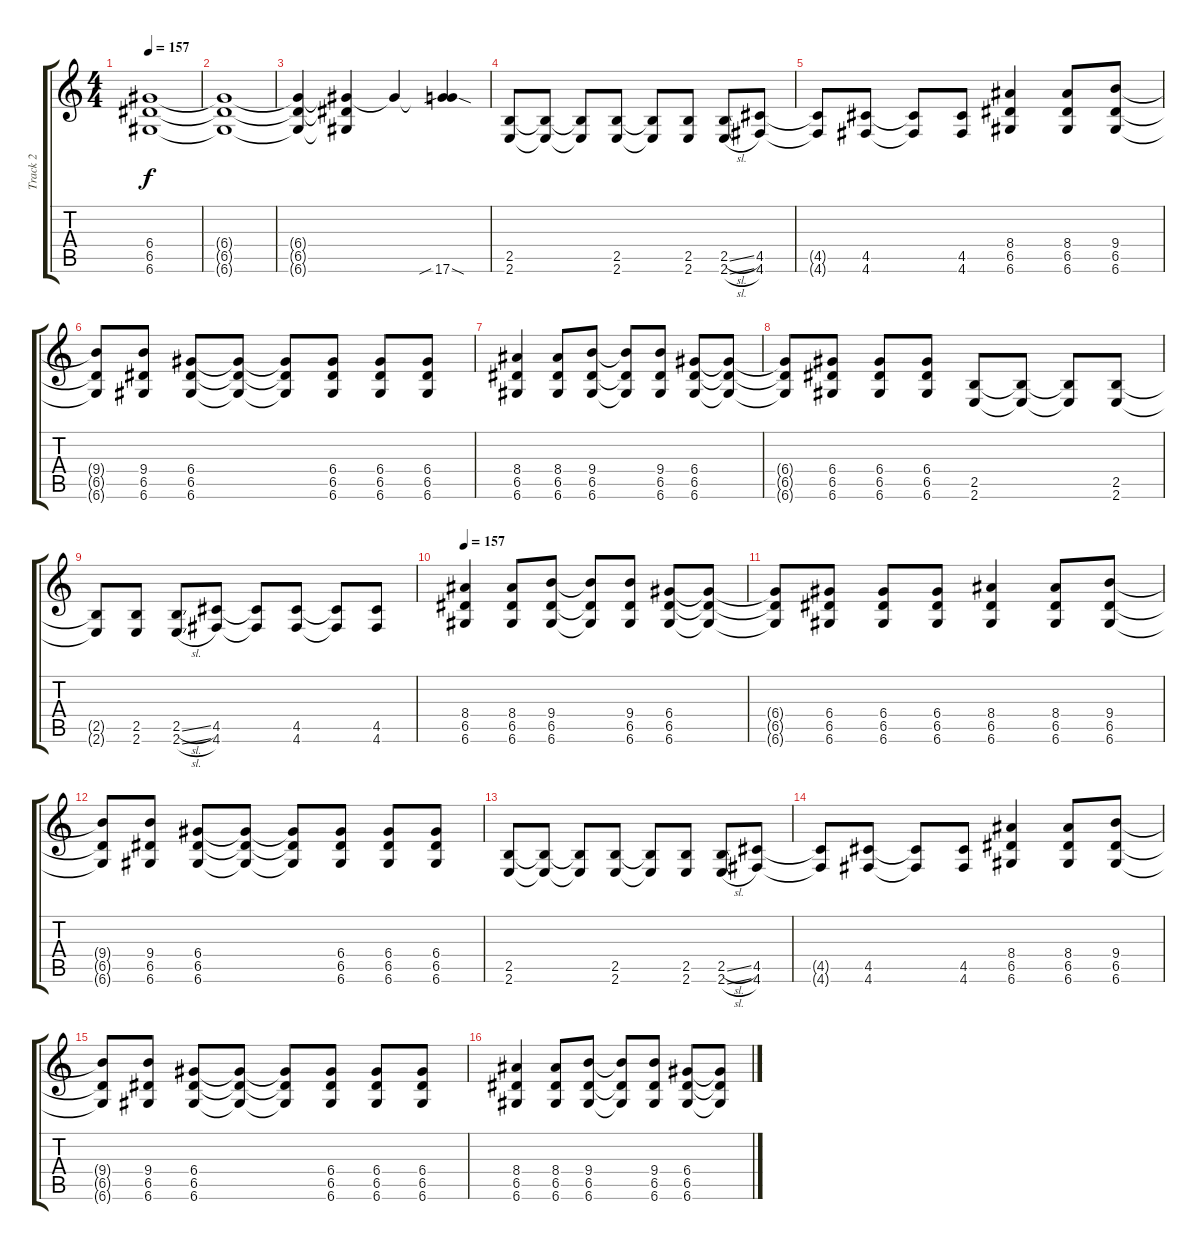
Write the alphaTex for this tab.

\track ("Track 2" "Track 2") {instrument electricguitarjazz}
\staff {score tabs}
\tuning (E4 B3 G3 D3 A2 D2) {hide}
\ts (4 4)
\tempo 157
\clef g2
\ks c
(6.4 6.5 6.6).1{dy f} |
(6.4{t} 6.5{t} 6.6{t}).1 |
(6.4{t} 6.5{t} 6.6{t}).4 (6.4{t} 6.5{t} 6.6{t}).4 6.4{t}.4 (6.4{t} 17.6{sib sod}).4 |
(2.5 2.6).8 (2.5{t} 2.6{t}).8 (2.5{t} 2.6{t}).8 (2.5 2.6).8 (2.5{t} 2.6{t}).8 (2.5 2.6).8 (2.5{sl} 2.6{sl}).8 (4.5 4.6).8 |
(4.5{t} 4.6{t}).8 (4.5 4.6).8 (4.5{t} 4.6{t}).8 (4.5 4.6).8 (8.4 6.5 6.6).4 (8.4 6.5 6.6).8 (9.4 6.5 6.6).8 |
(9.4{t} 6.5{t} 6.6{t}).8 (9.4 6.5 6.6).8 (6.4 6.5 6.6).8 (6.4{t} 6.5{t} 6.6{t}).8 (6.4{t} 6.5{t} 6.6{t}).8 (6.4 6.5 6.6).8 (6.4 6.5 6.6).8 (6.4 6.5 6.6).8 |
(8.4 6.5 6.6).4 (8.4 6.5 6.6).8 (9.4 6.5 6.6).8 (9.4{t} 6.5{t} 6.6{t}).8 (9.4 6.5 6.6).8 (6.4 6.5 6.6).8 (6.4{t} 6.5{t} 6.6{t}).8 |
(6.4{t} 6.5{t} 6.6{t}).8 (6.4 6.5 6.6).8 (6.4 6.5 6.6).8 (6.4 6.5 6.6).8 (2.5 2.6).8 (2.5{t} 2.6{t}).8 (2.5{t} 2.6{t}).8 (2.5 2.6).8 |
(2.5{t} 2.6{t}).8 (2.5 2.6).8 (2.5{sl} 2.6{sl}).8 (4.5 4.6).8 (4.5{t} 4.6{t}).8 (4.5 4.6).8 (4.5{t} 4.6{t}).8 (4.5 4.6).8 |
\tempo 157
(8.4 6.5 6.6).4{volume 13 instrument distortionguitar} (8.4 6.5 6.6).8 (9.4 6.5 6.6).8 (9.4{t} 6.5{t} 6.6{t}).8 (9.4 6.5 6.6).8 (6.4 6.5 6.6).8 (6.4{t} 6.5{t} 6.6{t}).8 |
(6.4{t} 6.5{t} 6.6{t}).8 (6.4 6.5 6.6).8 (6.4 6.5 6.6).8 (6.4 6.5 6.6).8 (8.4 6.5 6.6).4 (8.4 6.5 6.6).8 (9.4 6.5 6.6).8 |
(9.4{t} 6.5{t} 6.6{t}).8 (9.4 6.5 6.6).8 (6.4 6.5 6.6).8 (6.4{t} 6.5{t} 6.6{t}).8 (6.4{t} 6.5{t} 6.6{t}).8 (6.4 6.5 6.6).8 (6.4 6.5 6.6).8 (6.4 6.5 6.6).8 |
(2.5 2.6).8 (2.5{t} 2.6{t}).8 (2.5{t} 2.6{t}).8 (2.5 2.6).8 (2.5{t} 2.6{t}).8 (2.5 2.6).8 (2.5{sl} 2.6{sl}).8 (4.5 4.6).8 |
(4.5{t} 4.6{t}).8 (4.5 4.6).8 (4.5{t} 4.6{t}).8 (4.5 4.6).8 (8.4 6.5 6.6).4 (8.4 6.5 6.6).8 (9.4 6.5 6.6).8 |
(9.4{t} 6.5{t} 6.6{t}).8 (9.4 6.5 6.6).8 (6.4 6.5 6.6).8 (6.4{t} 6.5{t} 6.6{t}).8 (6.4{t} 6.5{t} 6.6{t}).8 (6.4 6.5 6.6).8 (6.4 6.5 6.6).8 (6.4 6.5 6.6).8 |
(8.4 6.5 6.6).4 (8.4 6.5 6.6).8 (9.4 6.5 6.6).8 (9.4{t} 6.5{t} 6.6{t}).8 (9.4 6.5 6.6).8 (6.4 6.5 6.6).8 (6.4{t} 6.5{t} 6.6{t}).8
